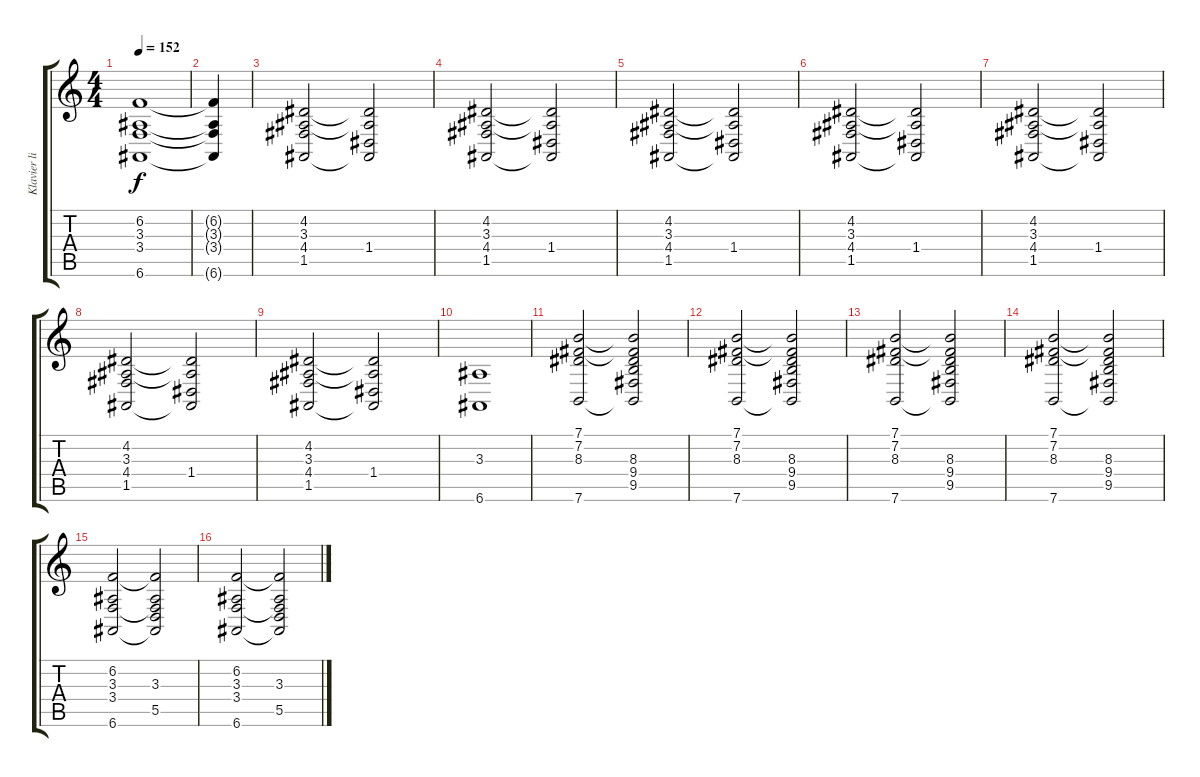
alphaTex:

\track ("Klavier linke Hand" "Klavier li") {instrument acousticgrandpiano}
\staff {score tabs}
\tuning (E4 B3 G3 D3 A2 E2) {hide}
\ts (4 4)
\tempo 152
\clef g2
\ks c
(6.2 3.3 3.4 6.6).1{dy f} |
(6.2{t} 3.3{t} 3.4{t} 6.6{t}).4 |
(4.2 3.3 4.4 1.5).2 (4.2{t} 3.3{t} 1.4 1.5{t}).2 |
(4.2 3.3 4.4 1.5).2 (4.2{t} 3.3{t} 1.4 1.5{t}).2 |
(4.2 3.3 4.4 1.5).2 (4.2{t} 3.3{t} 1.4 1.5{t}).2 |
(4.2 3.3 4.4 1.5).2 (4.2{t} 3.3{t} 1.4 1.5{t}).2 |
(4.2 3.3 4.4 1.5).2 (4.2{t} 3.3{t} 1.4 1.5{t}).2 |
(4.2 3.3 4.4 1.5).2 (4.2{t} 3.3{t} 1.4 1.5{t}).2 |
(4.2 3.3 4.4 1.5).2 (4.2{t} 3.3{t} 1.4 1.5{t}).2 |
(3.3 6.6).1 |
(7.1 7.2 8.3 7.6).2 (7.1{t} 7.2{t} 8.3 9.4 9.5 7.6{t}).2 |
(7.1 7.2 8.3 7.6).2 (7.1{t} 7.2{t} 8.3 9.4 9.5 7.6{t}).2 |
(7.1 7.2 8.3 7.6).2 (7.1{t} 7.2{t} 8.3 9.4 9.5 7.6{t}).2 |
(7.1 7.2 8.3 7.6).2 (7.1{t} 7.2{t} 8.3 9.4 9.5 7.6{t}).2 |
(6.2 3.3 3.4 6.6).2 (6.2{t} 3.3 3.4{t} 5.5 6.6{t}).2 |
(6.2 3.3 3.4 6.6).2 (6.2{t} 3.3 3.4{t} 5.5 6.6{t}).2
